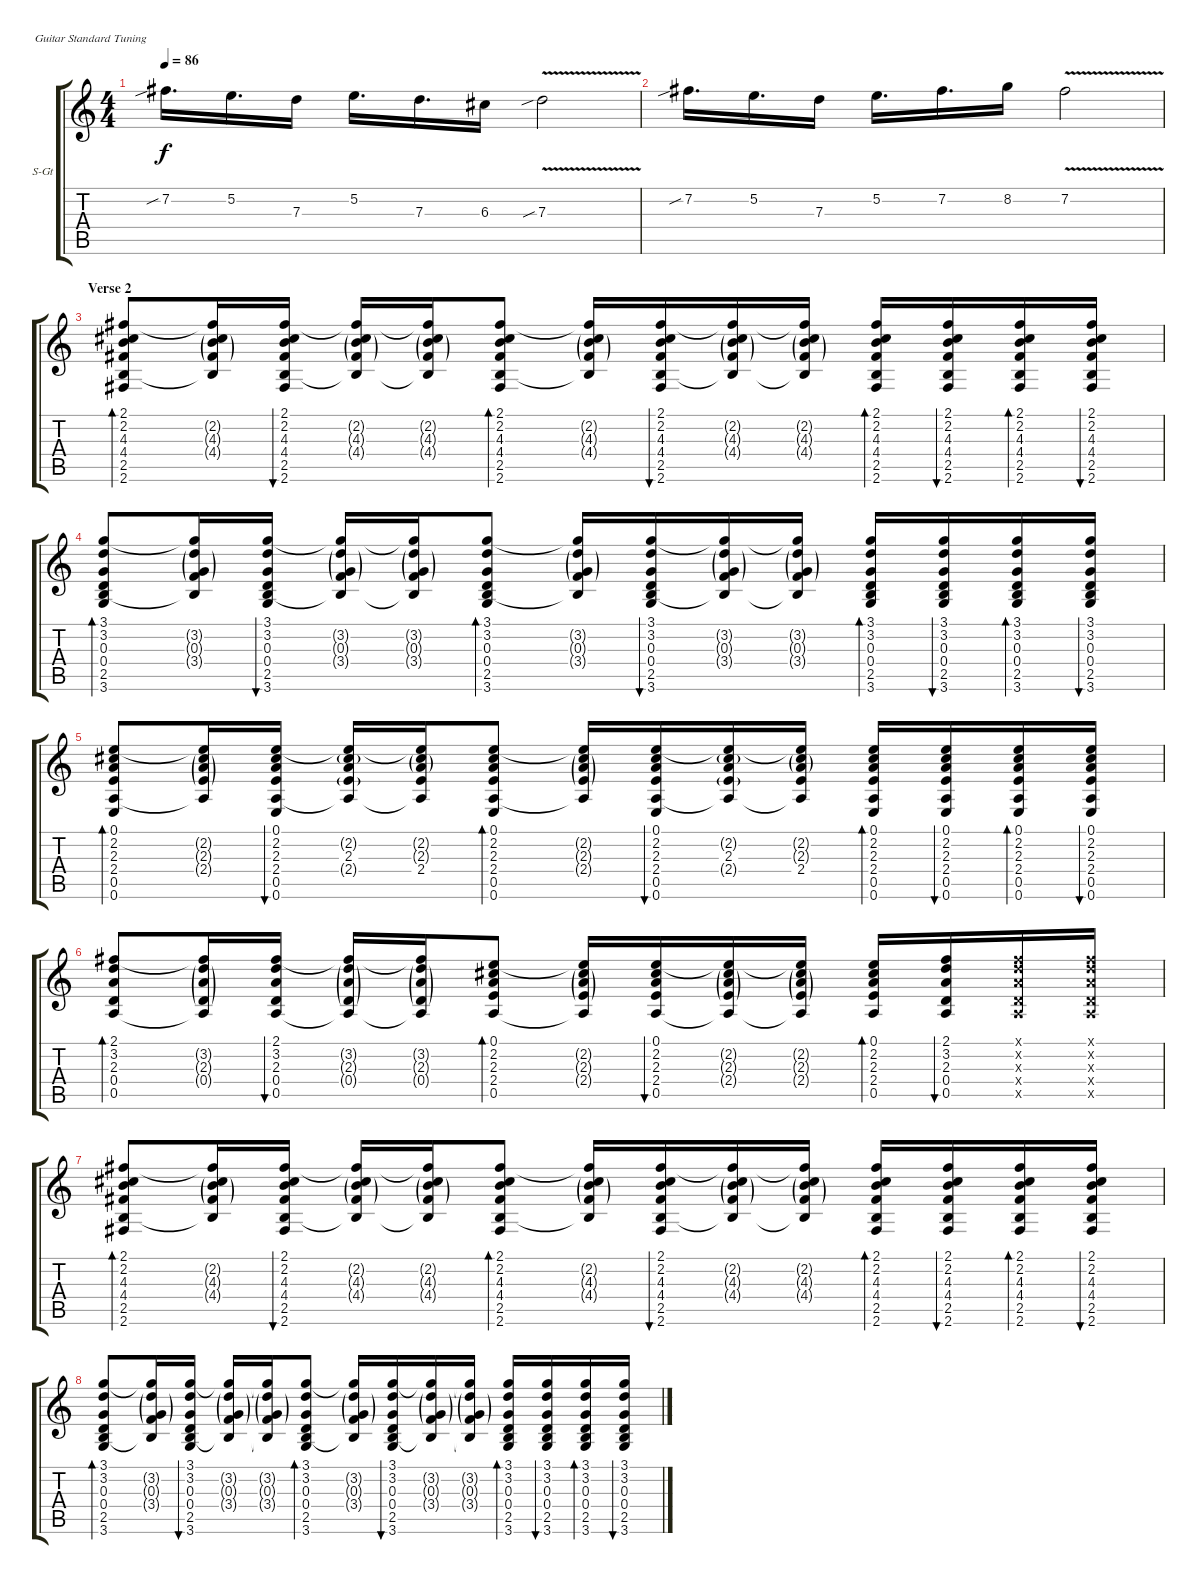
\defaultSystemsLayout 4
\bracketExtendMode groupsimilarinstruments
\firstSystemTrackNameOrientation horizontal
\otherSystemsTrackNameOrientation horizontal
\track ("Padge" "S-Gt") {instrument acousticguitarsteel}
\staff {score tabs}
\tuning (E4 B3 G3 D3 A2 E2)
\ts (4 4)
\tempo 86
\clef g2
\scale
0.333333
\ks c
7.2{sib}.16{d dy f} 5.2.16{d} 7.3.16 5.2.16{d} 7.3.16{d} 6.3.16 7.3{v sib}.2 |
\scale
0.333333 7.2{sib}.16{d} 5.2.16{d} 7.3.16 5.2.16{d} 7.2.16{d} 8.2.16 7.2{v}.2 |
\section ("" "Verse 2")
\scale
0.333333 (2.1 2.2 4.3 4.4 2.5 2.6).8{bd 60} (2.1{t} 2.2{g} 4.3{g} 4.4{g} 2.5{t}).16 (2.1 2.2 4.3 4.4 2.5 2.6).16{bu 60} (2.1{t} 2.2{g} 4.3{g} 4.4{g} 2.5{t}).16 (2.1{t} 2.2{g} 4.3{g} 4.4{g} 2.5{t}).16 (2.1 2.2 4.3 4.4 2.5 2.6).8{bd 60} (2.1{t} 2.2{g} 4.3{g} 4.4{g} 2.5{t}).16 (2.1 2.2 4.3 4.4 2.5 2.6).16{bu 60} (2.1{t} 2.2{g} 4.3{g} 4.4{g} 2.5{t}).16 (2.1{t} 2.2{g} 4.3{g} 4.4{g} 2.5{t}).16 (2.1 2.2 4.3 4.4 2.5 2.6).16{bd 60} (2.1 2.2 4.3 4.4 2.5 2.6).16{bu 60} (2.1 2.2 4.3 4.4 2.5 2.6).16{bd 60} (2.1 2.2 4.3 4.4 2.5 2.6).16{bu 60} |
\scale
0.333333 (3.1 3.2 0.3 0.4 2.5 3.6).8{bd 60} (3.1{t} 3.2{g} 0.3{g} 3.4{g} 2.5{t}).16 (3.1 3.2 0.3 0.4 2.5 3.6).16{bu 60} (3.1{t} 3.2{g} 0.3{g} 3.4{g} 2.5{t}).16 (3.1{t} 3.2{g} 0.3{g} 3.4{g} 2.5{t}).16 (3.1 3.2 0.3 0.4 2.5 3.6).8{bd 60} (3.1{t} 3.2{g} 0.3{g} 3.4{g} 2.5{t}).16 (3.1 3.2 0.3 0.4 2.5 3.6).16{bu 60} (3.1{t} 3.2{g} 0.3{g} 3.4{g} 2.5{t}).16 (3.1{t} 3.2{g} 0.3{g} 3.4{g} 2.5{t}).16 (3.1 3.2 0.3 0.4 2.5 3.6).16{bd 60} (3.1 3.2 0.3 0.4 2.5 3.6).16{bu 60} (3.1 3.2 0.3 0.4 2.5 3.6).16{bd 60} (3.1 3.2 0.3 0.4 2.5 3.6).16{bu 60} |
\scale
0.333333 (0.1 2.2 2.3 2.4 0.5 0.6).8{bd 60} (0.1{t} 2.2{g} 2.3{g} 2.4{g} 0.5{t}).16 (0.1 2.2 2.3 2.4 0.5 0.6).16{bu 60} (0.1{t} 2.2{g} 2.3 2.4{g} 0.5{t}).16 (0.1{t} 2.2{g} 2.3{g} 2.4 0.5{t}).16 (0.1 2.2 2.3 2.4 0.5 0.6).8{bd 60} (0.1{t} 2.2{g} 2.3{g} 2.4{g} 0.5{t}).16 (0.1 2.2 2.3 2.4 0.5 0.6).16{bu 60} (0.1{t} 2.2{g} 2.3 2.4{g} 0.5{t}).16 (0.1{t} 2.2{g} 2.3{g} 2.4 0.5{t}).16 (0.1 2.2 2.3 2.4 0.5 0.6).16{bd 60} (0.1 2.2 2.3 2.4 0.5 0.6).16{bu 60} (0.1 2.2 2.3 2.4 0.5 0.6).16{bd 60} (0.1 2.2 2.3 2.4 0.5 0.6).16{bu 60} |
\scale
0.333333 (2.1 3.2 2.3 0.4 0.5).8{bd 60} (2.1{t} 3.2{g} 2.3{g} 0.4{g} 0.5{t}).16 (2.1 3.2 2.3 0.4 0.5).16{bu 60} (2.1{t} 3.2{g} 2.3{g} 0.4{g} 0.5{t}).16 (2.1{t} 3.2{g} 2.3{g} 0.4{g} 0.5{t}).16 (0.1 2.2 2.3 2.4 0.5).8{bd 60} (0.1{t} 2.2{g} 2.3{g} 2.4{g} 0.5{t}).16 (0.1 2.2 2.3 2.4 0.5).16{bu 60} (0.1{t} 2.2{g} 2.3{g} 2.4{g} 0.5{t}).16 (0.1{t} 2.2{g} 2.3{g} 2.4{g} 0.5{t}).16 (0.1 2.2 2.3 2.4 0.5).16{bd 60} (2.1 3.2 2.3 0.4 0.5).16{bu 60} (2.1{x} 3.2{x} 2.3{x} 0.4{x} 0.5{x}).16 (2.1{x} 3.2{x} 2.3{x} 0.4{x} 0.5{x}).16 |
\scale
0.333333 (2.1 2.2 4.3 4.4 2.5 2.6).8{bd 60} (2.1{t} 2.2{g} 4.3{g} 4.4{g} 2.5{t}).16 (2.1 2.2 4.3 4.4 2.5 2.6).16{bu 60} (2.1{t} 2.2{g} 4.3{g} 4.4{g} 2.5{t}).16 (2.1{t} 2.2{g} 4.3{g} 4.4{g} 2.5{t}).16 (2.1 2.2 4.3 4.4 2.5 2.6).8{bd 60} (2.1{t} 2.2{g} 4.3{g} 4.4{g} 2.5{t}).16 (2.1 2.2 4.3 4.4 2.5 2.6).16{bu 60} (2.1{t} 2.2{g} 4.3{g} 4.4{g} 2.5{t}).16 (2.1{t} 2.2{g} 4.3{g} 4.4{g} 2.5{t}).16 (2.1 2.2 4.3 4.4 2.5 2.6).16{bd 60} (2.1 2.2 4.3 4.4 2.5 2.6).16{bu 60} (2.1 2.2 4.3 4.4 2.5 2.6).16{bd 60} (2.1 2.2 4.3 4.4 2.5 2.6).16{bu 60} |
\scale
0.333333 (3.1 3.2 0.3 0.4 2.5 3.6).8{bd 60} (3.1{t} 3.2{g} 0.3{g} 3.4{g} 2.5{t}).16 (3.1 3.2 0.3 0.4 2.5 3.6).16{bu 60} (3.1{t} 3.2{g} 0.3{g} 3.4{g} 2.5{t}).16 (3.1{t} 3.2{g} 0.3{g} 3.4{g} 2.5{t}).16 (3.1 3.2 0.3 0.4 2.5 3.6).8{bd 60} (3.1{t} 3.2{g} 0.3{g} 3.4{g} 2.5{t}).16 (3.1 3.2 0.3 0.4 2.5 3.6).16{bu 60} (3.1{t} 3.2{g} 0.3{g} 3.4{g} 2.5{t}).16 (3.1{t} 3.2{g} 0.3{g} 3.4{g} 2.5{t}).16 (3.1 3.2 0.3 0.4 2.5 3.6).16{bd 60} (3.1 3.2 0.3 0.4 2.5 3.6).16{bu 60} (3.1 3.2 0.3 0.4 2.5 3.6).16{bd 60} (3.1 3.2 0.3 0.4 2.5 3.6).16{bu 60}
